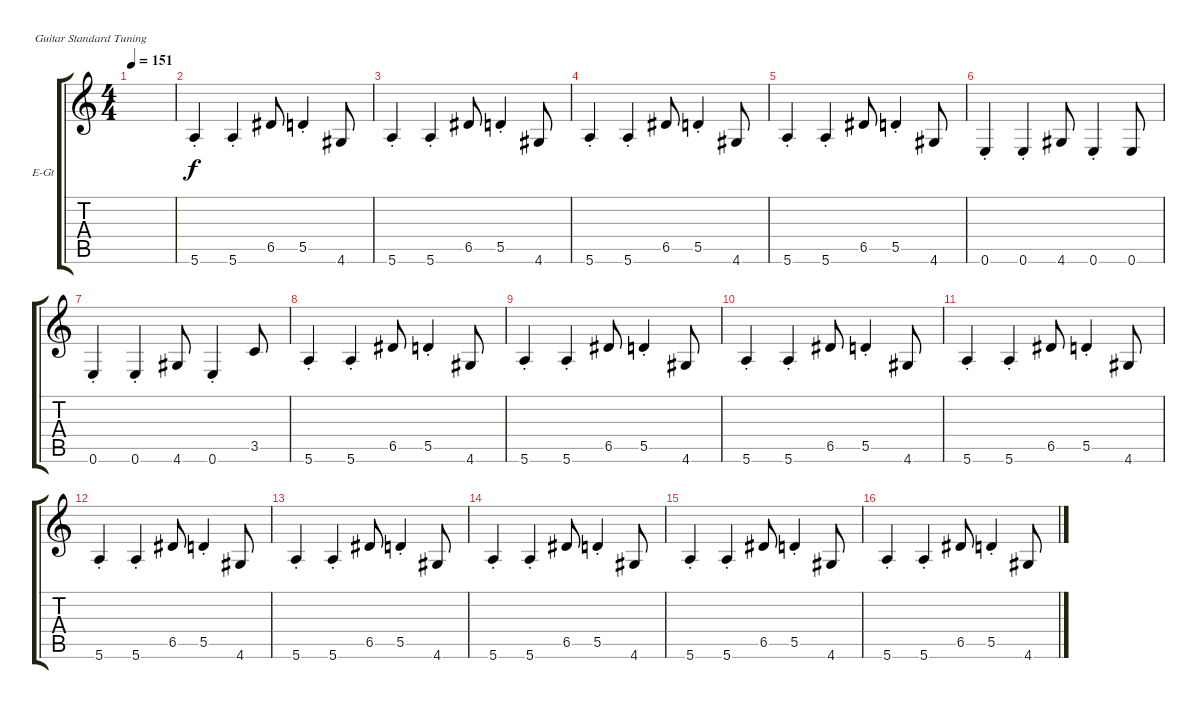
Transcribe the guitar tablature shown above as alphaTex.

\defaultSystemsLayout 4
\bracketExtendMode groupsimilarinstruments
\firstSystemTrackNameOrientation horizontal
\otherSystemsTrackNameOrientation horizontal
\track ("Turner" "E-Gt") {instrument electricguitarclean}
\staff {score tabs}
\tuning (E4 B3 G3 D3 A2 E2)
\ts (4 4)
\tempo 151
\clef g2
\scale
0.485477
\ks c
|
\scale
0.257261 5.6{st}.4 5.6{st}.4 6.5.8 5.5{st}.4 4.6.8 |
\scale
0.257261 5.6{st}.4 5.6{st}.4 6.5.8 5.5{st}.4 4.6.8 |
\scale
0.333333 5.6{st}.4 5.6{st}.4 6.5.8 5.5{st}.4 4.6.8 |
\scale
0.333333 5.6{st}.4 5.6{st}.4 6.5.8 5.5{st}.4 4.6.8 |
\scale
0.333333 0.6{st}.4 0.6{st}.4 4.6.8 0.6{st}.4 0.6.8 |
\scale
0.333333 0.6{st}.4 0.6{st}.4 4.6.8 0.6{st}.4 3.5.8 |
\scale
0.333333 5.6{st}.4 5.6{st}.4 6.5.8 5.5{st}.4 4.6.8 |
\scale
0.333333 5.6{st}.4 5.6{st}.4 6.5.8 5.5{st}.4 4.6.8 |
\scale
0.333333 5.6{st}.4 5.6{st}.4 6.5.8 5.5{st}.4 4.6.8 |
\scale
0.333333 5.6{st}.4 5.6{st}.4 6.5.8 5.5{st}.4 4.6.8 |
\scale
0.333333 5.6{st}.4 5.6{st}.4 6.5.8 5.5{st}.4 4.6.8 |
\scale
0.333333 5.6{st}.4 5.6{st}.4 6.5.8 5.5{st}.4 4.6.8 |
\scale
0.333333 5.6{st}.4 5.6{st}.4 6.5.8 5.5{st}.4 4.6.8 |
\scale
0.333333 5.6{st}.4 5.6{st}.4 6.5.8 5.5{st}.4 4.6.8 |
\scale
0.333333 5.6{st}.4 5.6{st}.4 6.5.8 5.5{st}.4 4.6.8
